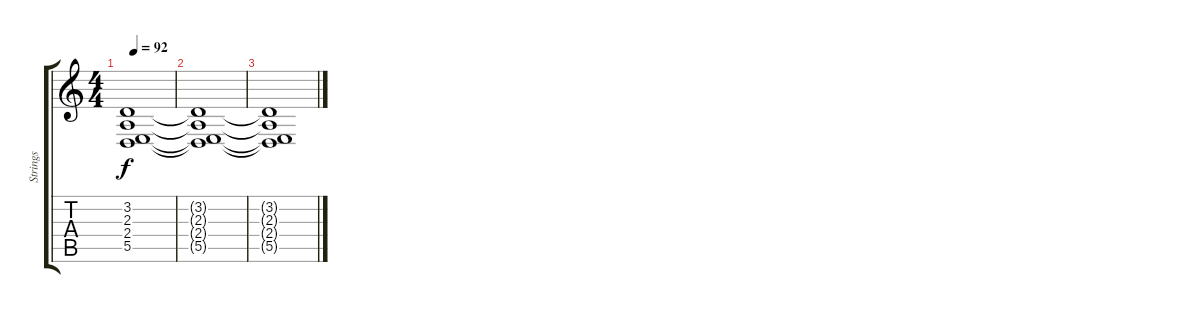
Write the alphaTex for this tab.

\track ("Strings" "Strings") {instrument stringensemble1}
\staff {score tabs}
\tuning (E4 B3 G3 D3 A2 E2) {hide}
\ts (4 4)
\tempo 92
\clef g2
\ks c
(3.2{t} 2.3{t} 2.4{t} 5.5{t}).1{dy f} |
(3.2{t} 2.3{t} 2.4{t} 5.5{t}).1 |
(3.2{t} 2.3{t} 2.4{t} 5.5{t}).1
